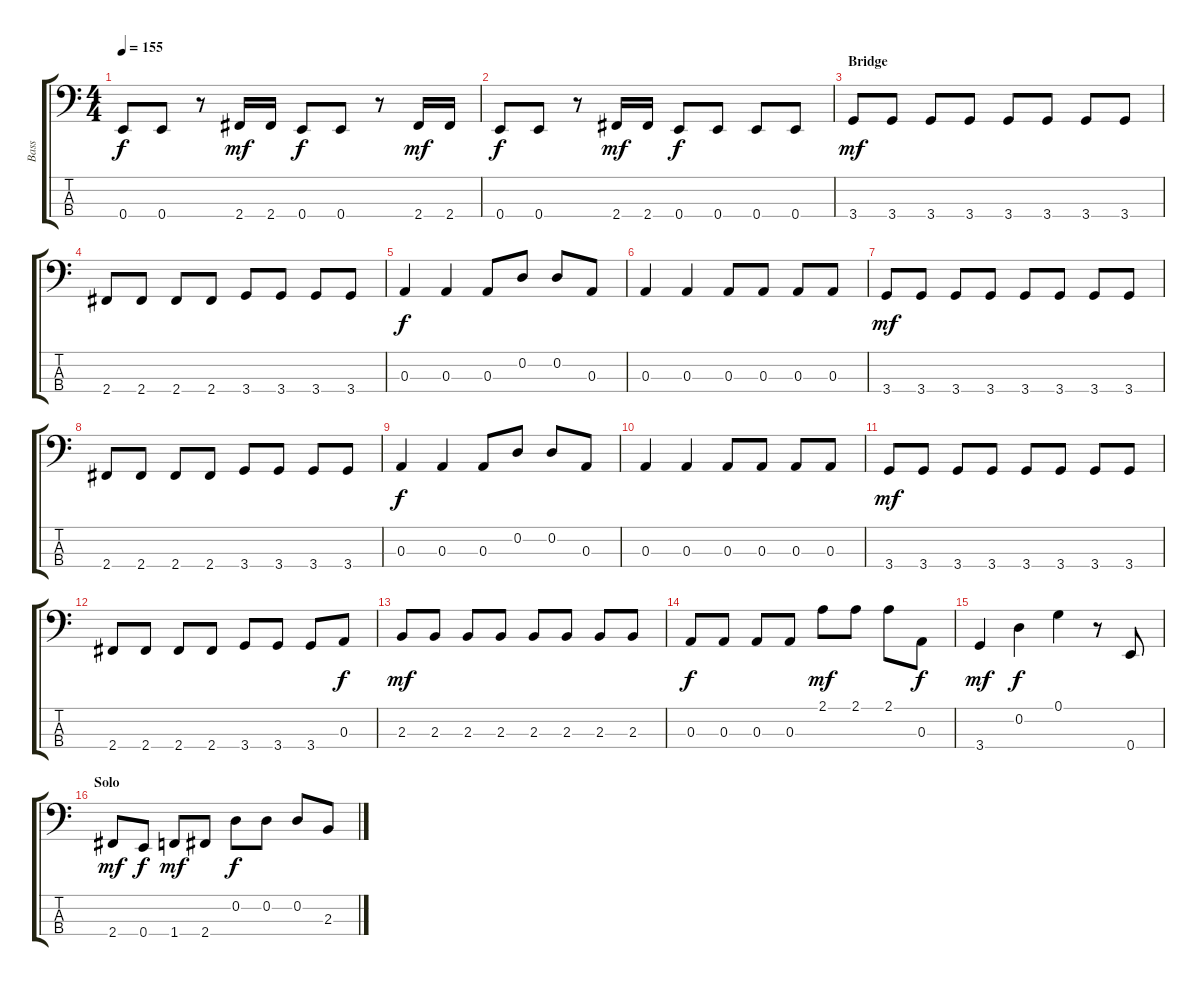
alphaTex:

\track ("Bass" "Bass") {instrument electricbasspick}
\staff {score tabs}
\tuning (G2 D2 A1 E1) {hide}
\ts (4 4)
\tempo 155
\clef f4
\ks c
0.4.8{dy f} 0.4.8 r.8 2.4.16{dy mf} 2.4.16 0.4.8{dy f} 0.4.8 r.8 2.4.16{dy mf} 2.4.16 |
0.4.8{dy f} 0.4.8 r.8 2.4.16{dy mf} 2.4.16 0.4.8{dy f} 0.4.8 0.4.8 0.4.8 |
\section ("" "Bridge")
3.4.8{dy mf} 3.4.8 3.4.8 3.4.8 3.4.8 3.4.8 3.4.8 3.4.8 |
2.4.8 2.4.8 2.4.8 2.4.8 3.4.8 3.4.8 3.4.8 3.4.8 |
0.3.4{dy f} 0.3.4 0.3.8 0.2.8 0.2.8 0.3.8 |
0.3.4 0.3.4 0.3.8 0.3.8 0.3.8 0.3.8 |
3.4.8{dy mf} 3.4.8 3.4.8 3.4.8 3.4.8 3.4.8 3.4.8 3.4.8 |
2.4.8 2.4.8 2.4.8 2.4.8 3.4.8 3.4.8 3.4.8 3.4.8 |
0.3.4{dy f} 0.3.4 0.3.8 0.2.8 0.2.8 0.3.8 |
0.3.4 0.3.4 0.3.8 0.3.8 0.3.8 0.3.8 |
3.4.8{dy mf} 3.4.8 3.4.8 3.4.8 3.4.8 3.4.8 3.4.8 3.4.8 |
2.4.8 2.4.8 2.4.8 2.4.8 3.4.8 3.4.8 3.4.8 0.3.8{dy f} |
2.3.8{dy mf} 2.3.8 2.3.8 2.3.8 2.3.8 2.3.8 2.3.8 2.3.8 |
0.3.8{dy f} 0.3.8 0.3.8 0.3.8 2.1.8{dy mf} 2.1.8 2.1.8 0.3.8{dy f} |
3.4.4{dy mf} 0.2.4{dy f} 0.1.4 r.8 0.4.8 |
\section ("" "Solo")
2.4.8{dy mf} 0.4.8{dy f} 1.4.8{dy mf} 2.4.8 0.2.8{dy f} 0.2.8 0.2.8 2.3.8
